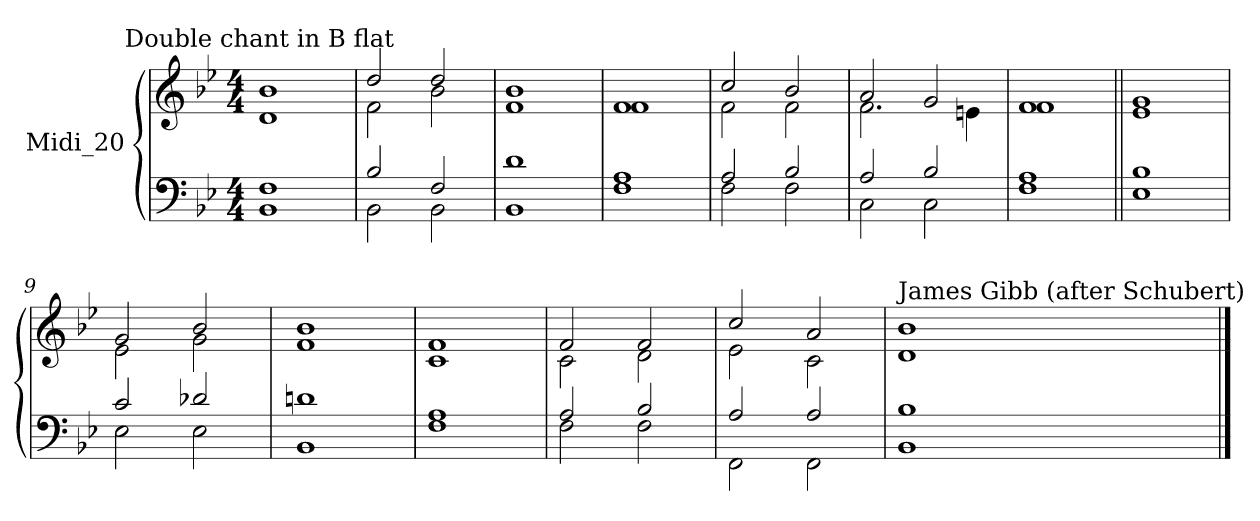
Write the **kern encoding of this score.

**kern	**kern
*part1	*part1
*staff2	*staff1
*I"Midi_20	*
*clefF4	*clefG2
*k[b-e-]	*k[b-e-]
*B-:	*B-:
*M4/4	*M4/4
=1	=1
*^	*^
!	!	!LO:TX:a:cj:t=Double chant in B flat	!
1F/	1BB-\	1b-/	1d\
=2	=2	=2	=2
2B-/	2BB-\	2dd/	2f\
2F/	2BB-\	2dd/	2b-\
=3	=3	=3	=3
1d/	1BB-\	1b-/	1f\
=4	=4	=4	=4
1A/	1F\	1f/	1f\
=5	=5	=5	=5
2A/	2F\	2cc/	2f\
2B-/	2F\	2b-/	2f\
=6	=6	=6	=6
2A/	2C\	2a/	2.f\
2B-/	2C\	2g/	.
.	.	.	4en\
=7	=7	=7	=7
1A/	1F\	1f/	1f\
=8||	=8||	=8||	=8||
1B-/	1E-\	1g/	1e-\
=9	=9	=9	=9
2c/	2E-\	2g/	2e-\
2d-X/	2E-\	2b-/	2g\
=10	=10	=10	=10
1dn/	1BB-\	1b-/	1f\
=11	=11	=11	=11
1A/	1F\	1f/	1c\
=12	=12	=12	=12
2A/	2F\	2f/	2c\
2B-/	2F\	2f/	2d\
=13	=13	=13	=13
2A/	2FF\	2cc/	2e-\
2A/	2FF\	2a/	2c\
=14	=14	=14	=14
!	!	!LO:TX:a:t=James Gibb (after Schubert)	!
1B-/	1BB-\	1b-/	1d\
*v	*v	*	*
*	*v	*v
==	==
*-	*-
